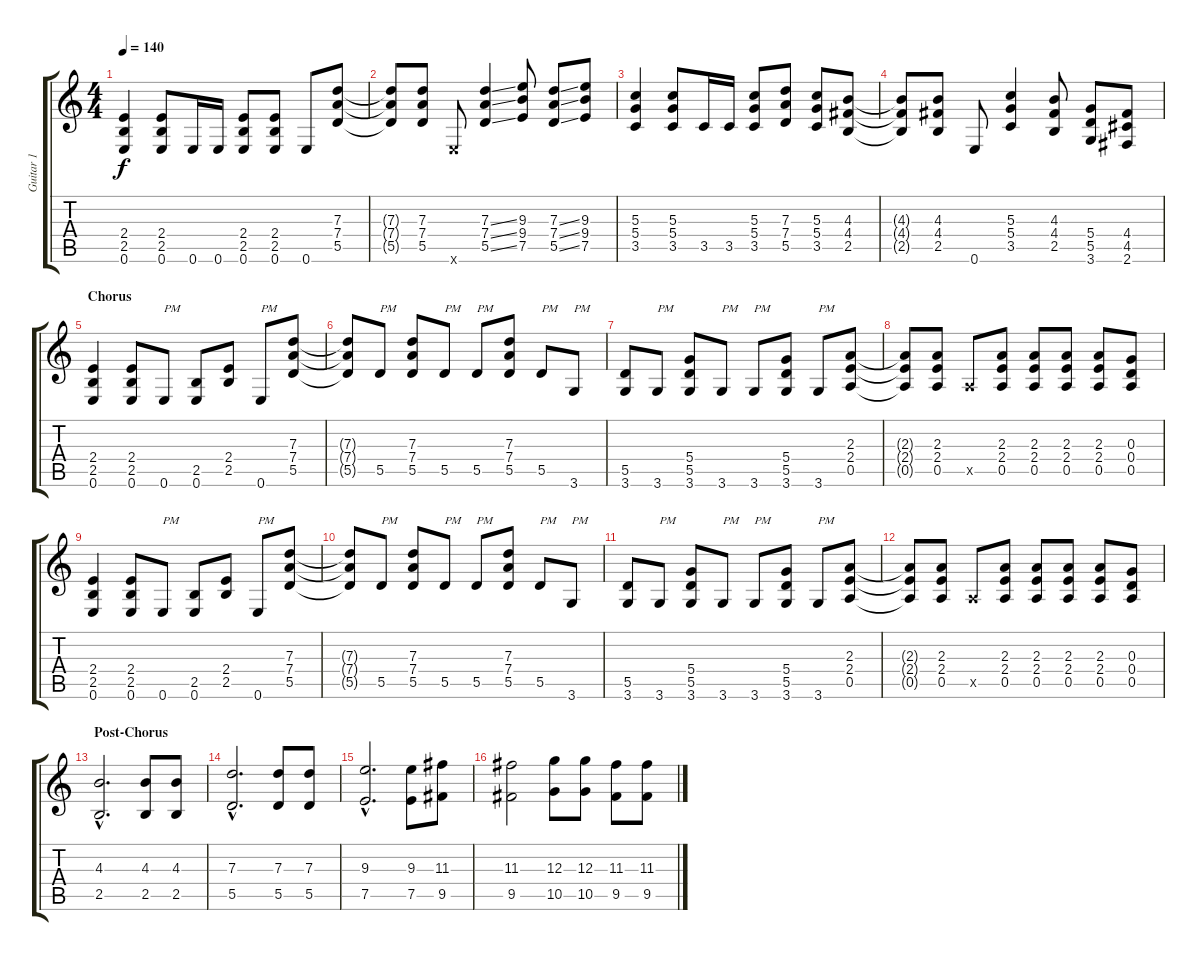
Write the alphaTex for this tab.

\track ("Guitar 1" "Guitar 1") {instrument distortionguitar}
\staff {score tabs}
\tuning (E4 B3 G3 D3 A2 E2) {hide}
\ts (4 4)
\tempo 140
\clef g2
\ks c
(2.4 2.5 0.6).4{dy f} (2.4 2.5 0.6).8 0.6.16 0.6.16 (2.4 2.5 0.6).8 (2.4 2.5 0.6).8 0.6.8 (7.3 7.4 5.5).8 |
(7.3{t} 7.4{t} 5.5{t}).8 (7.3 7.4 5.5).8 0.6{x}.8 (7.3{ss} 7.4{ss} 5.5{ss}).4 (9.3 9.4 7.5).8 (7.3{ss} 7.4{ss} 5.5{ss}).8 (9.3 9.4 7.5).8 |
(5.3 5.4 3.5).4 (5.3 5.4 3.5).8 3.5.16 3.5.16 (5.3 5.4 3.5).8 (7.3 7.4 5.5).8 (5.3 5.4 3.5).8 (4.3 4.4 2.5).8 |
(4.3{t} 4.4{t} 2.5{t}).8 (4.3 4.4 2.5).8 0.6.8 (5.3 5.4 3.5).4 (4.3 4.4 2.5).8 (5.4 5.5 3.6).8 (4.4 4.5 2.6).8 |
\section ("" "Chorus")
(2.4 2.5 0.6).4 (2.4 2.5 0.6).8 0.6.8{txt "PM" instrument electricguitarmuted} (2.5 0.6).8{instrument distortionguitar} (2.4 2.5).8 0.6.8{txt "PM" instrument electricguitarmuted} (7.3 7.4 5.5).8{instrument distortionguitar} |
(7.3{t} 7.4{t} 5.5{t}).8 5.5.8{txt "PM" instrument electricguitarmuted} (7.3 7.4 5.5).8{instrument distortionguitar} 5.5.8{txt "PM" instrument electricguitarmuted} 5.5.8{txt "PM"} (7.3 7.4 5.5).8{instrument distortionguitar} 5.5.8{txt "PM" instrument electricguitarmuted} 3.6.8{txt "PM"} |
(5.5 3.6).8{instrument distortionguitar} 3.6.8{txt "PM" instrument electricguitarmuted} (5.4 5.5 3.6).8{instrument distortionguitar} 3.6.8{txt "PM" instrument electricguitarmuted} 3.6.8{txt "PM"} (5.4 5.5 3.6).8{instrument distortionguitar} 3.6.8{txt "PM" instrument electricguitarmuted} (2.3 2.4 0.5).8{instrument distortionguitar} |
(2.3{t} 2.4{t} 0.5{t}).8 (2.3 2.4 0.5).8 0.5{x}.8 (2.3 2.4 0.5).8 (2.3 2.4 0.5).8 (2.3 2.4 0.5).8 (2.3 2.4 0.5).8 (0.3 0.4 0.5).8 |
(2.4 2.5 0.6).4 (2.4 2.5 0.6).8 0.6.8{txt "PM" instrument electricguitarmuted} (2.5 0.6).8{instrument distortionguitar} (2.4 2.5).8 0.6.8{txt "PM" instrument electricguitarmuted} (7.3 7.4 5.5).8{instrument distortionguitar} |
(7.3{t} 7.4{t} 5.5{t}).8 5.5.8{txt "PM" instrument electricguitarmuted} (7.3 7.4 5.5).8{instrument distortionguitar} 5.5.8{txt "PM" instrument electricguitarmuted} 5.5.8{txt "PM"} (7.3 7.4 5.5).8{instrument distortionguitar} 5.5.8{txt "PM" instrument electricguitarmuted} 3.6.8{txt "PM"} |
(5.5 3.6).8{instrument distortionguitar} 3.6.8{txt "PM" instrument electricguitarmuted} (5.4 5.5 3.6).8{instrument distortionguitar} 3.6.8{txt "PM" instrument electricguitarmuted} 3.6.8{txt "PM"} (5.4 5.5 3.6).8{instrument distortionguitar} 3.6.8{txt "PM" instrument electricguitarmuted} (2.3 2.4 0.5).8{instrument distortionguitar} |
(2.3{t} 2.4{t} 0.5{t}).8 (2.3 2.4 0.5).8 0.5{x}.8 (2.3 2.4 0.5).8 (2.3 2.4 0.5).8 (2.3 2.4 0.5).8 (2.3 2.4 0.5).8 (0.3 0.4 0.5).8 |
\section ("" "Post-Chorus")
(4.3{hac} 2.5{hac}).2{d} (4.3 2.5).8 (4.3 2.5).8 |
(7.3{hac} 5.5{hac}).2{d} (7.3 5.5).8 (7.3 5.5).8 |
(9.3{hac} 7.5{hac}).2{d} (9.3 7.5).8 (11.3 9.5).8 |
(11.3 9.5).2 (12.3 10.5).8 (12.3 10.5).8 (11.3 9.5).8 (11.3 9.5).8
